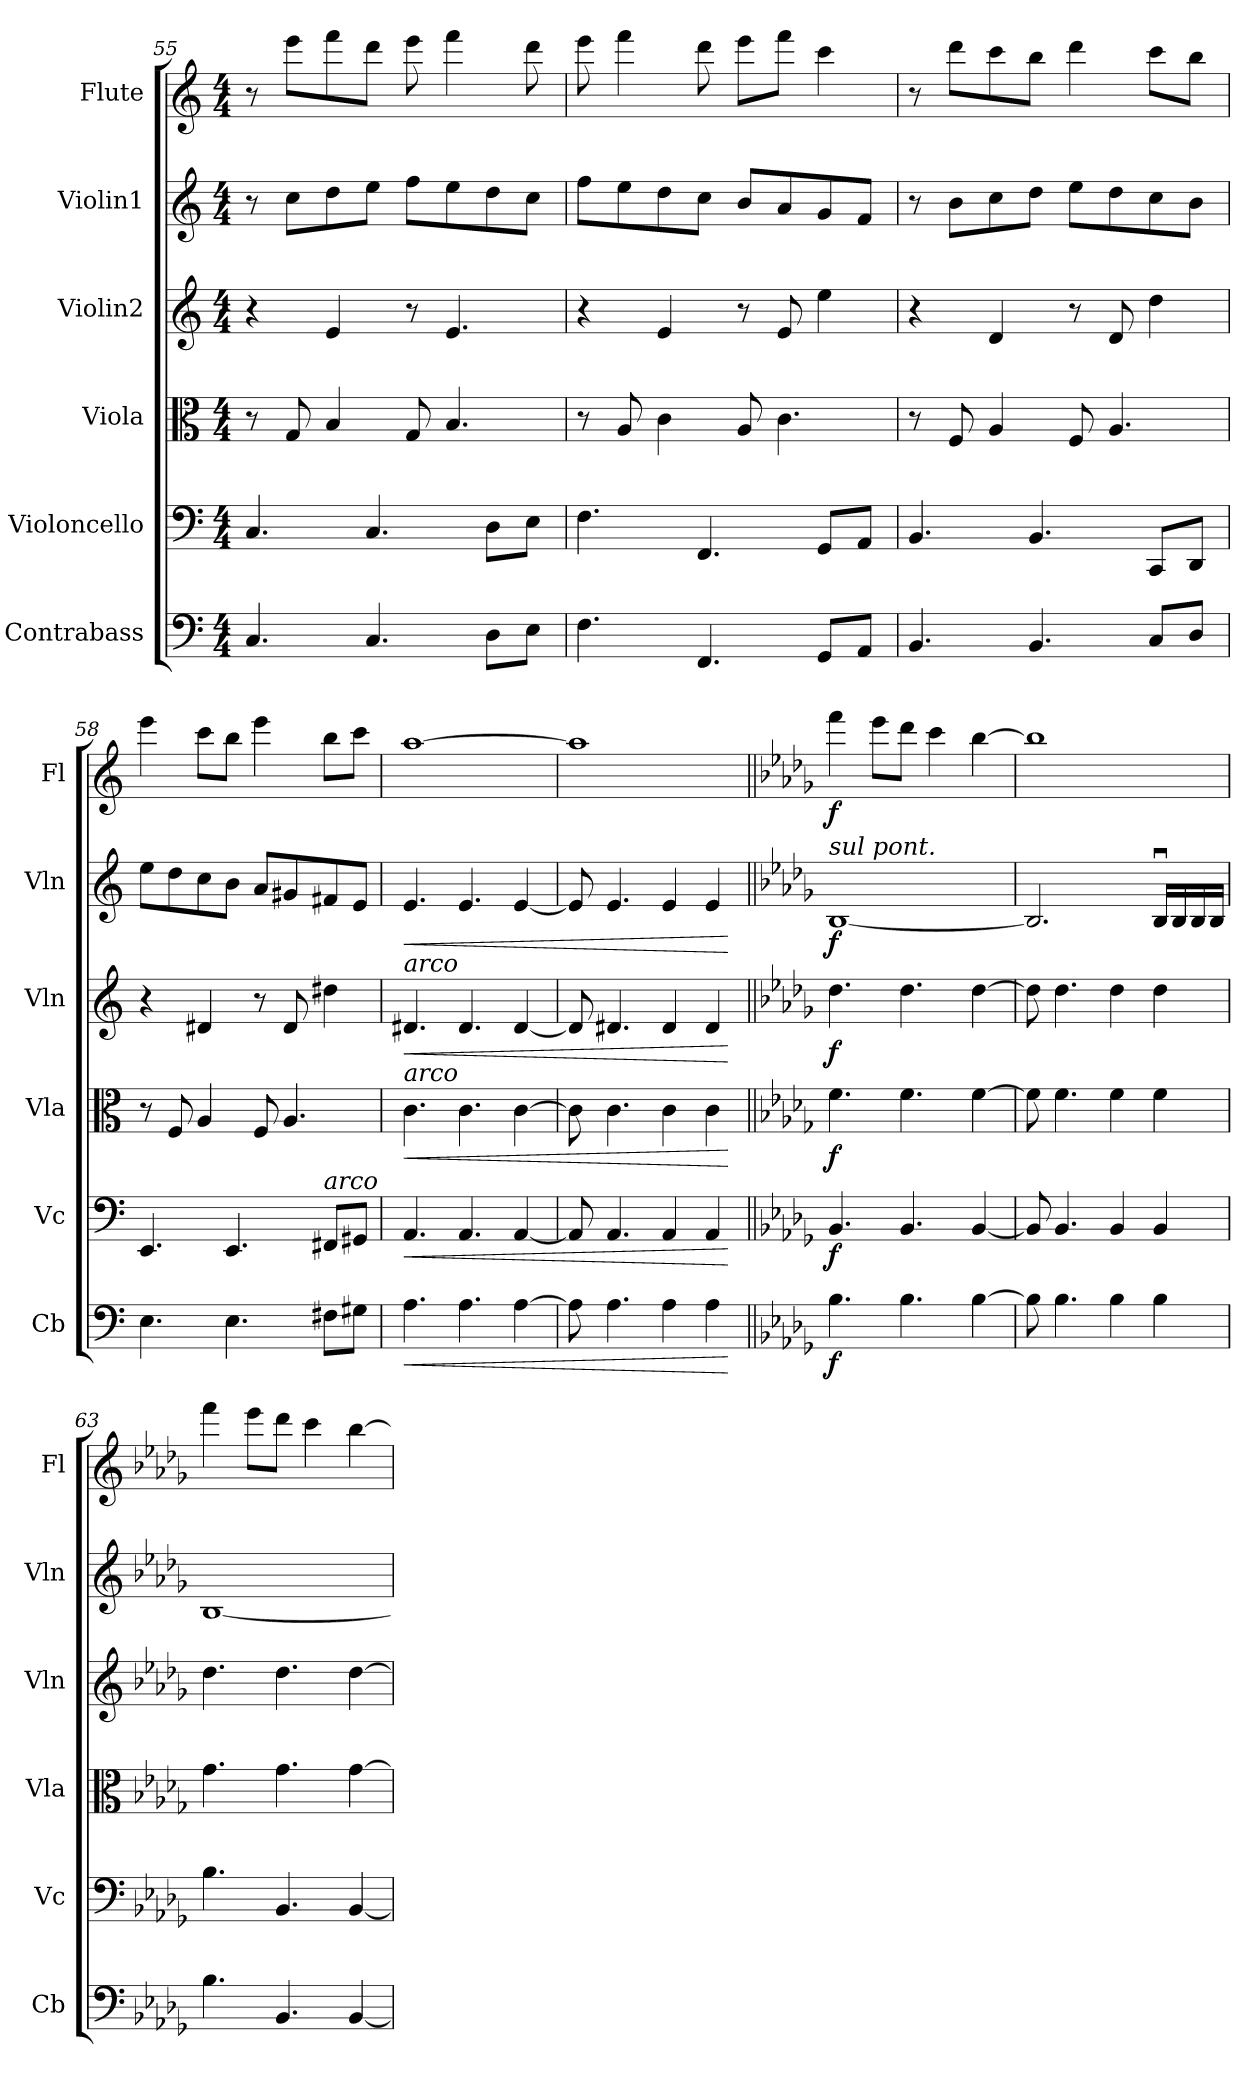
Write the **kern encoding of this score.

**kern	**dynam	**kern	**dynam	**kern	**dynam	**kern	**dynam	**kern	**dynam	**kern	**dynam
*part6	*part6	*part5	*part5	*part4	*part4	*part3	*part3	*part2	*part2	*part1	*part1
*staff6	*staff6	*staff5	*staff5	*staff4	*staff4	*staff3	*staff3	*staff2	*staff2	*staff1	*staff1
*I"Contrabass	*	*I"Violoncello	*	*I"Viola	*	*I"Violin2	*	*I"Violin1	*	*I"Flute	*
*I'Cb	*	*I'Vc	*	*I'Vla	*	*I'Vln	*	*I'Vln	*	*I'Fl	*
*clefF4	*	*clefF4	*	*clefC3	*	*clefG2	*	*clefG2	*	*clefG2	*
*ITrd7c12	*	*	*	*	*	*	*	*	*	*	*
*k[]	*	*k[]	*	*k[]	*	*k[]	*	*k[]	*	*k[]	*
*M4/4	*	*M4/4	*	*M4/4	*	*M4/4	*	*M4/4	*	*M4/4	*
=55	=55	=55	=55	=55	=55	=55	=55	=55	=55	=55	=55
4.CC/	.	4.C/	.	8r	.	4r	.	8r	.	8r	.
.	.	.	.	8G/	.	.	.	8cc\L	.	8eee\L	.
.	.	.	.	4B/	.	4e/	.	8dd\	.	8fff\	.
4.CC/	.	4.C/	.	.	.	.	.	8ee\J	.	8ddd\J	.
.	.	.	.	8G/	.	8r	.	8ff\L	.	8eee\	.
.	.	.	.	4.B/	.	4.e/	.	8ee\	.	4fff\	.
8DD\L	.	8D\L	.	.	.	.	.	8dd\	.	.	.
8EE\J	.	8E\J	.	.	.	.	.	8cc\J	.	8ddd\	.
=56	=56	=56	=56	=56	=56	=56	=56	=56	=56	=56	=56
4.FF\	.	4.F\	.	8r	.	4r	.	8ff\L	.	8eee\	.
.	.	.	.	8A/	.	.	.	8ee\	.	4fff\	.
.	.	.	.	4c\	.	4e/	.	8dd\	.	.	.
4.FFF/	.	4.FF/	.	.	.	.	.	8cc\J	.	8ddd\	.
.	.	.	.	8A/	.	8r	.	8b/L	.	8eee\L	.
.	.	.	.	4.c\	.	8e/	.	8a/	.	8fff\J	.
8GGG/L	.	8GG/L	.	.	.	4ee\	.	8g/	.	4ccc\	.
8AAA/J	.	8AA/J	.	.	.	.	.	8f/J	.	.	.
=57	=57	=57	=57	=57	=57	=57	=57	=57	=57	=57	=57
4.BBB/	.	4.BB/	.	8r	.	4r	.	8r	.	8r	.
.	.	.	.	8F/	.	.	.	8b\L	.	8ddd\L	.
.	.	.	.	4A/	.	4d/	.	8cc\	.	8ccc\	.
4.BBB/	.	4.BB/	.	.	.	.	.	8dd\J	.	8bb\J	.
.	.	.	.	8F/	.	8r	.	8ee\L	.	4ddd\	.
.	.	.	.	4.A/	.	8d/	.	8dd\	.	.	.
8CC/L	.	8CC/L	.	.	.	4dd\	.	8cc\	.	8ccc\L	.
8DD/J	.	8DD/J	.	.	.	.	.	8b\J	.	8bb\J	.
=58	=58	=58	=58	=58	=58	=58	=58	=58	=58	=58	=58
4.EE\	.	4.EE/	.	8r	.	4r	.	8ee\L	.	4eee\	.
.	.	.	.	8F/	.	.	.	8dd\	.	.	.
.	.	.	.	4A/	.	4d#X/	.	8cc\	.	8ccc\L	.
4.EE\	.	4.EE/	.	.	.	.	.	8b\J	.	8bb\J	.
.	.	.	.	8F/	.	8r	.	8a/L	.	4eee\	.
.	.	.	.	4.A/	.	8d#/	.	8g#X/	.	.	.
!	!	!LO:TX:a:i:t=arco	!	!	!	!	!	!	!	!	!
8FF#X\L	.	8FF#X/L	.	.	.	4dd#X\	.	8f#X/	.	8bb\L	.
8GG#X\J	.	8GG#X/J	.	.	.	.	.	8e/J	.	8ccc\J	.
=59	=59	=59	=59	=59	=59	=59	=59	=59	=59	=59	=59
!	!	!	!	!	!	!LO:TX:a:i:t=arco	!	!	!	!	!
!	!	!	!	!LO:TX:a:i:t=arco	!	!	!	!	!	!	!
!	!LO:HP:b	!	!LO:HP:b	!	!LO:HP:b	!	!LO:HP:b	!	!LO:HP:b	!	!
4.AA\	<	4.AA/	<	4.c\	<	4.d#X/	<	4.e/	<	[1aa	.
4.AA\	.	4.AA/	.	4.c\	.	4.d#/	.	4.e/	.	.	.
[4AA\	.	[4AA/	.	[4c\	.	[4d#/	.	[4e/	.	.	.
=60	=60	=60	=60	=60	=60	=60	=60	=60	=60	=60	=60
8AA\]	.	8AA/]	.	8c\]	.	8d#/]	.	8e/]	.	1aa]	.
4.AA\	.	4.AA/	.	4.c\	.	4.d#X/	.	4.e/	.	.	.
4AA\	.	4AA/	.	4c\	.	4d#/	.	4e/	.	.	.
4AA\	.	4AA/	.	4c\	.	4d#/	.	4e/	.	.	.
.	[	.	[	.	[	.	[	.	[	.	.
!!LO:LB:g=z
=61||	=61||	=61||	=61||	=61||	=61||	=61||	=61||	=61||	=61||	=61||	=61||
*k[b-e-a-d-g-]	*	*k[b-e-a-d-g-]	*	*k[b-e-a-d-g-]	*	*k[b-e-a-d-g-]	*	*k[b-e-a-d-g-]	*	*k[b-e-a-d-g-]	*
!	!	!	!	!	!	!	!	!LO:TX:a:i:t=sul pont.	!	!	!
!	!LO:DY:b	!	!LO:DY:b	!	!LO:DY:b	!	!LO:DY:b	!	!LO:DY:b	!	!LO:DY:b
4.BB-\	f	4.BB-/	f	4.f\	f	4.dd-\	f	[1B-	f	4fff\	f
.	.	.	.	.	.	.	.	.	.	8eee-\L	.
4.BB-\	.	4.BB-/	.	4.f\	.	4.dd-\	.	.	.	8ddd-\J	.
.	.	.	.	.	.	.	.	.	.	4ccc\	.
[4BB-\	.	[4BB-/	.	[4f\	.	[4dd-\	.	.	.	[4bb-\	.
=62	=62	=62	=62	=62	=62	=62	=62	=62	=62	=62	=62
8BB-\]	.	8BB-/]	.	8f\]	.	8dd-\]	.	2.B-/]	.	1bb-]	.
4.BB-\	.	4.BB-/	.	4.f\	.	4.dd-\	.	.	.	.	.
4BB-\	.	4BB-/	.	4f\	.	4dd-\	.	.	.	.	.
4BB-\	.	4BB-/	.	4f\	.	4dd-\	.	16B-u/LL	.	.	.
.	.	.	.	.	.	.	.	16B-/	.	.	.
.	.	.	.	.	.	.	.	16B-/	.	.	.
.	.	.	.	.	.	.	.	16B-/JJ	.	.	.
=63	=63	=63	=63	=63	=63	=63	=63	=63	=63	=63	=63
4.BB-\	.	4.B-\	.	4.g-\	.	4.dd-\	.	[1B-	.	4fff\	.
.	.	.	.	.	.	.	.	.	.	8eee-\L	.
4.BBB-/	.	4.BB-/	.	4.g-\	.	4.dd-\	.	.	.	8ddd-\J	.
.	.	.	.	.	.	.	.	.	.	4ccc\	.
[4BBB-/	.	[4BB-/	.	[4g-\	.	[4dd-\	.	.	.	[4bb-\	.
=	=	=	=	=	=	=	=	=	=	=	=
*-	*-	*-	*-	*-	*-	*-	*-	*-	*-	*-	*-
